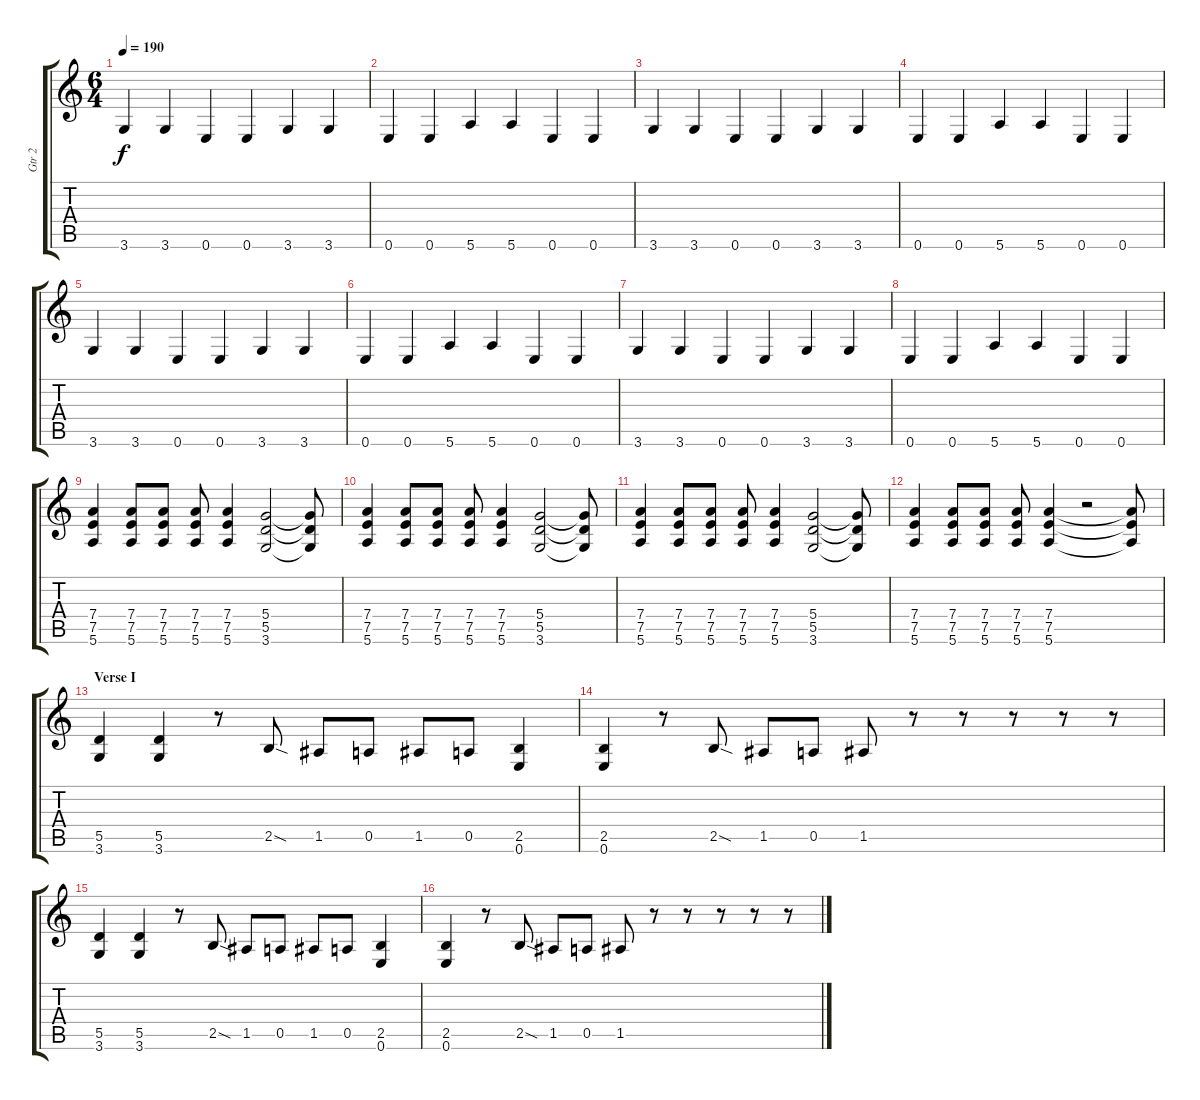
\track ("Gtr 2" "Gtr 2") {instrument distortionguitar}
\staff {score tabs}
\tuning (E4 B3 G3 D3 A2 E2) {hide}
\ts (6 4)
\tempo 190
\clef g2
\ks c
3.6.4{dy f} 3.6.4 0.6.4 0.6.4 3.6.4 3.6.4 |
0.6.4 0.6.4 5.6.4 5.6.4 0.6.4 0.6.4 |
3.6.4 3.6.4 0.6.4 0.6.4 3.6.4 3.6.4 |
0.6.4 0.6.4 5.6.4 5.6.4 0.6.4 0.6.4 |
3.6.4 3.6.4 0.6.4 0.6.4 3.6.4 3.6.4 |
0.6.4 0.6.4 5.6.4 5.6.4 0.6.4 0.6.4 |
3.6.4 3.6.4 0.6.4 0.6.4 3.6.4 3.6.4 |
0.6.4 0.6.4 5.6.4 5.6.4 0.6.4 0.6.4 |
(7.4 7.5 5.6).4 (7.4 7.5 5.6).8 (7.4 7.5 5.6).8 (7.4 7.5 5.6).8 (7.4 7.5 5.6).4 (5.4 5.5 3.6).2 (5.4{t} 5.5{t} 3.6{t}).8 |
(7.4 7.5 5.6).4 (7.4 7.5 5.6).8 (7.4 7.5 5.6).8 (7.4 7.5 5.6).8 (7.4 7.5 5.6).4 (5.4 5.5 3.6).2 (5.4{t} 5.5{t} 3.6{t}).8 |
(7.4 7.5 5.6).4 (7.4 7.5 5.6).8 (7.4 7.5 5.6).8 (7.4 7.5 5.6).8 (7.4 7.5 5.6).4 (5.4 5.5 3.6).2 (5.4{t} 5.5{t} 3.6{t}).8 |
(7.4 7.5 5.6).4 (7.4 7.5 5.6).8 (7.4 7.5 5.6).8 (7.4 7.5 5.6).8 (7.4 7.5 5.6).4 r.2 (7.4{t} 7.5{t} 5.6{t}).8 |
\section ("" "Verse I")
(5.5 3.6).4 (5.5 3.6).4 r.8 2.5{sod}.8 1.5.8 0.5.8 1.5.8 0.5.8 (2.5 0.6).4 |
(2.5 0.6).4 r.8 2.5{sod}.8 1.5.8 0.5.8 1.5.8 r.8 r.8 r.8 r.8 r.8 |
(5.5 3.6).4 (5.5 3.6).4 r.8 2.5{sod}.8 1.5.8 0.5.8 1.5.8 0.5.8 (2.5 0.6).4 |
(2.5 0.6).4 r.8 2.5{sod}.8 1.5.8 0.5.8 1.5.8 r.8 r.8 r.8 r.8 r.8
